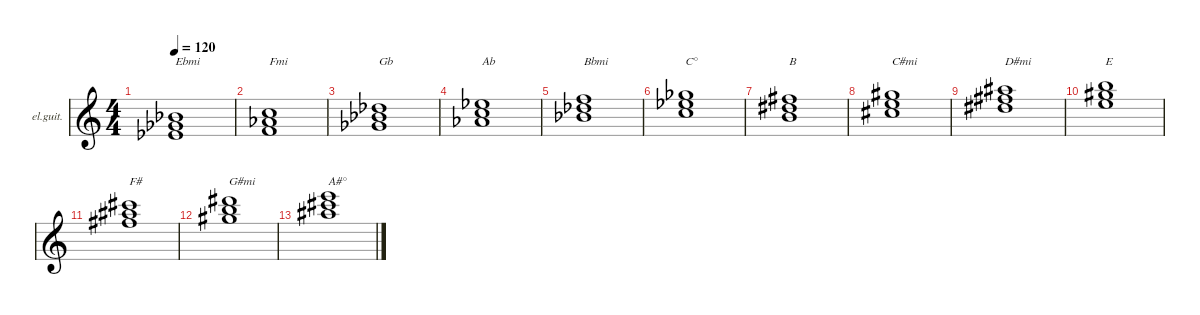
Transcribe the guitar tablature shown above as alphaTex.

\defaultSystemsLayout 4
\hideDynamics
\bracketExtendMode nobrackets
\firstSystemTrackNameOrientation horizontal
\otherSystemsTrackNameOrientation horizontal
\track ("Electric Guitar (Clean)" "el.guit.") {defaultSystemsLayout 7 instrument electricguitarclean}
\staff {score}
\tuning (E4 B3 G3 D3 A2 E2)
\ts (4 4)
\tempo 120
\clef g2
\scale
0.969568
\ks c
(1.4{acc b} 9.5{acc b} 3.3{acc b}).1{txt "Ebmi" dy mf beam Up} |
\scale
0.969568 (3.4 1.3{acc b} 1.2).1{txt "Fmi" beam Up} |
\scale
0.969568 (4.4{acc b} 3.3{acc b} 2.2{acc b}).1{txt "Gb" beam Down} |
\scale
0.969568 (1.3{acc b} 1.2 13.4{acc b}).1{txt "Ab" beam Down} |
\scale
0.969568 (3.3{acc b} 2.2{acc b} 1.1).1{txt "Bbmi" beam Down} |
\scale
0.969568 (1.2 8.3{acc b} 2.1{acc b}).1{txt "C°" beam Down} |
\scale
1.18259 (0.2 8.3{acc #} 2.1{acc #}).1{txt "B" beam Down} |
\scale
0.969568 (2.2{acc #} 0.1 28.6{acc #}).1{txt "C#mi" beam Up} |
\scale
0.969568 (4.2{acc #} 2.1{acc #} 15.3{acc #}).1{txt "D#mi" beam Down} |
\scale
0.969568 (0.1 13.3{acc #} 12.2).1{txt "E" beam Down} |
\scale
0.969568 (2.1{acc #} 11.2{acc #} 18.3{acc #}).1{txt "F#" beam Down} |
\scale
0.969568 (4.1{acc #} 12.2 20.3{acc #}).1{txt "G#mi" beam Down} |
\scale
0.969568 (6.1{acc #} 14.2{acc #} 21.3).1{txt "A#°" beam Down} |
\scale
1.18259 |
\scale
0.969568 |
\scale
0.969568
